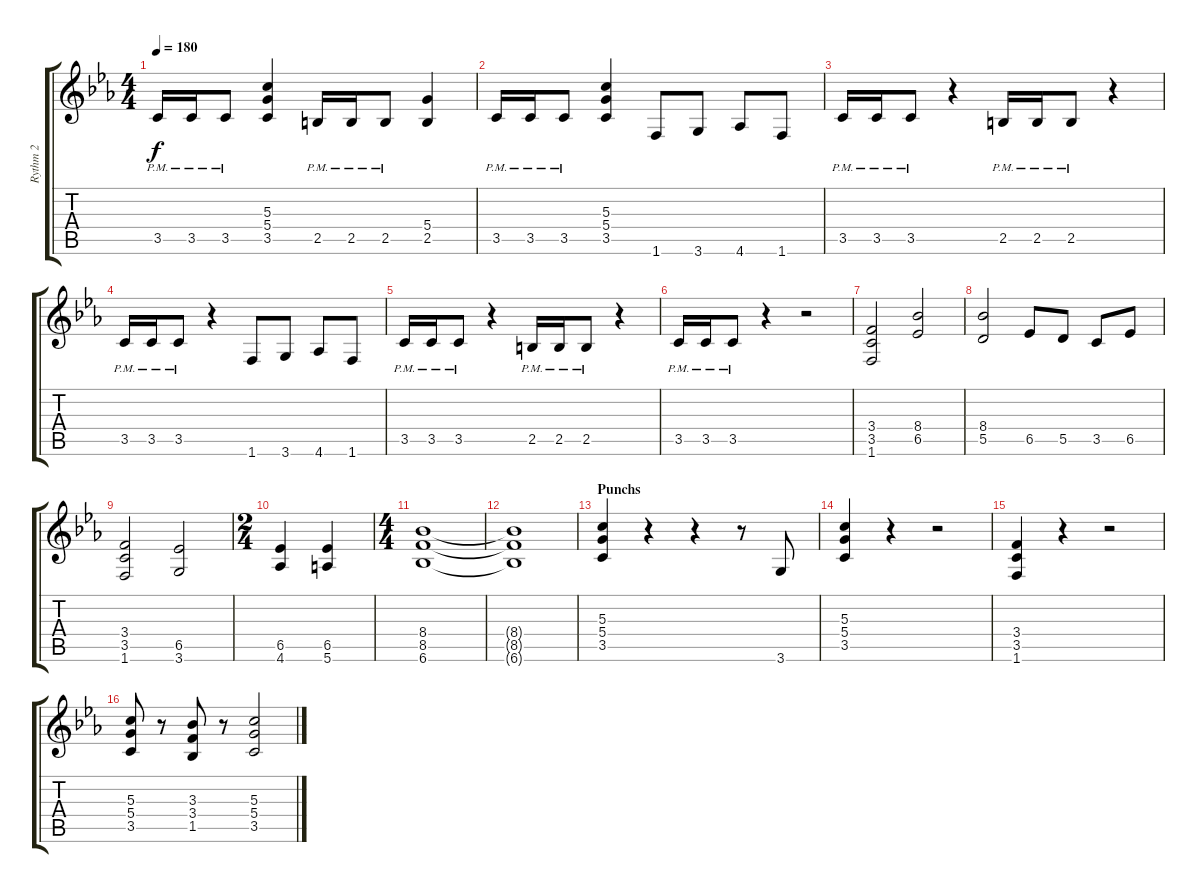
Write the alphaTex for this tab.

\track ("Rythm 2" "Rythm 2") {instrument distortionguitar}
\staff {score tabs}
\tuning (E4 B3 G3 D3 A2 E2) {hide}
\ts (4 4)
\tempo 180
\clef g2
\ks eb
3.5{pm}.16{dy f} 3.5{pm}.16 3.5{pm}.8 (5.3 5.4 3.5).4 2.5{pm}.16 2.5{pm}.16 2.5{pm}.8 (5.4 2.5).4 |
3.5{pm}.16 3.5{pm}.16 3.5{pm}.8 (5.3 5.4 3.5).4 1.6.8 3.6.8 4.6.8 1.6.8 |
3.5{pm}.16 3.5{pm}.16 3.5{pm}.8 r.4 2.5{pm}.16 2.5{pm}.16 2.5{pm}.8 r.4 |
3.5{pm}.16 3.5{pm}.16 3.5{pm}.8 r.4 1.6.8 3.6.8 4.6.8 1.6.8 |
3.5{pm}.16 3.5{pm}.16 3.5{pm}.8 r.4 2.5{pm}.16 2.5{pm}.16 2.5{pm}.8 r.4 |
3.5{pm}.16 3.5{pm}.16 3.5{pm}.8 r.4 r.2 |
(3.4 3.5 1.6).2 (8.4 6.5).2 |
(8.4 5.5).2 6.5.8 5.5.8 3.5.8 6.5.8 |
(3.4 3.5 1.6).2 (6.5 3.6).2 |
\ts (2 4)
(6.5 4.6).4 (6.5 5.6).4 |
\ts (4 4)
(8.4 8.5 6.6).1 |
(8.4{t} 8.5{t} 6.6{t}).1 |
\section ("" "Punchs")
(5.3 5.4 3.5).4 r.4 r.4 r.8 3.6.8 |
(5.3 5.4 3.5).4 r.4 r.2 |
(3.4 3.5 1.6).4 r.4 r.2 |
(5.3 5.4 3.5).8 r.8 (3.3 3.4 1.5).8 r.8 (5.3 5.4 3.5).2
